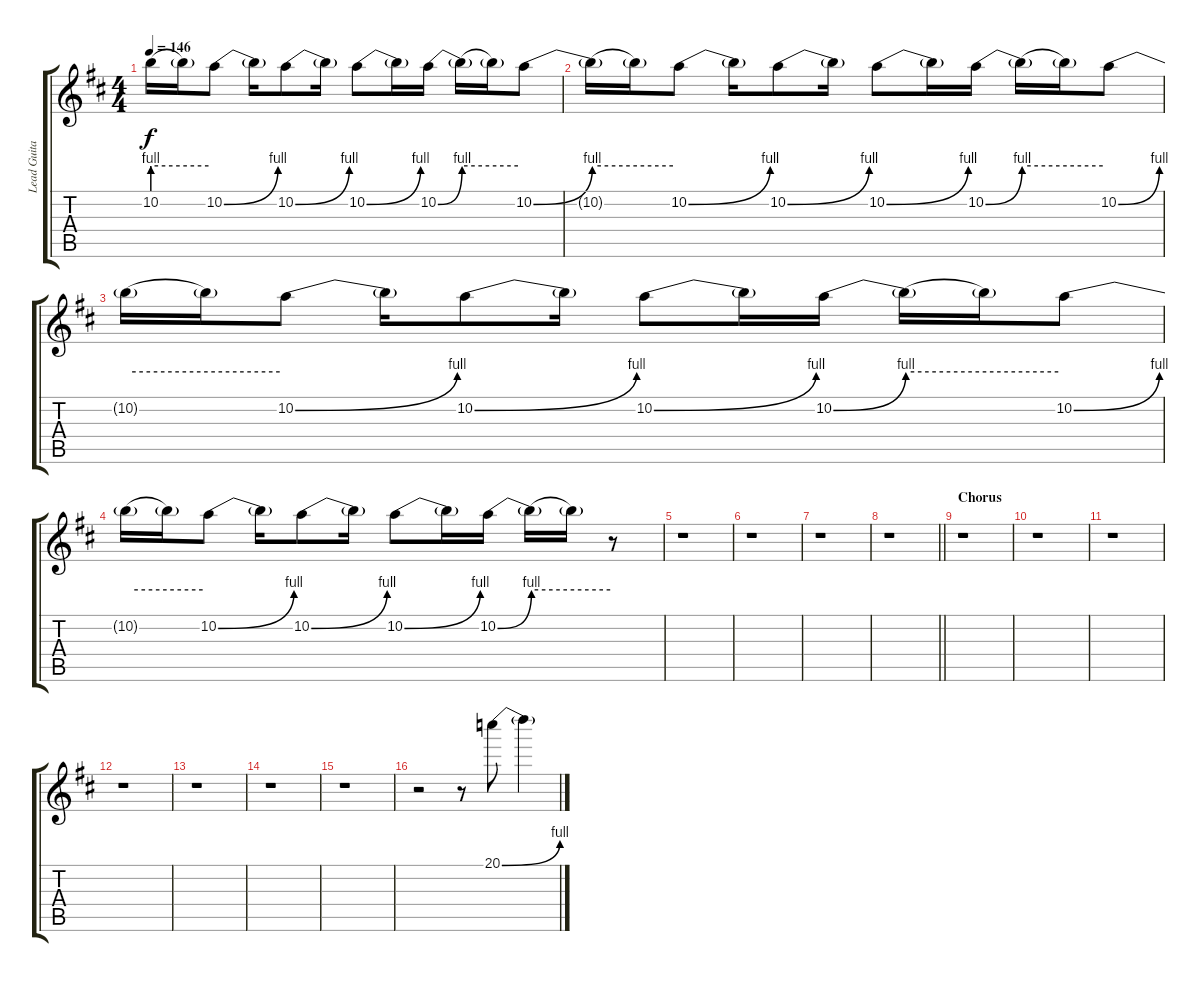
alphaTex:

\track ("Lead Guitar" "Lead Guita") {instrument distortionguitar}
\staff {score tabs}
\tuning (E4 B3 G3 D3 A2 E2) {hide}
\ts (4 4)
\tempo 146
\clef g2
\ks d
10.2{be (hold 0 4 60 4) t}.16{dy f} 10.2{t}.16 10.2{be (bend 0 0 60 4)}.8 10.2{t}.16 10.2{be (bend 0 0 60 4)}.8 10.2{t}.16 10.2{be (bend 0 0 60 4)}.8 10.2{t}.16 10.2{be (bend 0 0 60 4)}.16 10.2{be (hold 0 4 60 4) t}.16 10.2{t}.16 10.2{be (bend 0 0 60 4)}.8 |
10.2{be (hold 0 4 60 4) t}.16 10.2{t}.16 10.2{be (bend 0 0 60 4)}.8 10.2{t}.16 10.2{be (bend 0 0 60 4)}.8 10.2{t}.16 10.2{be (bend 0 0 60 4)}.8 10.2{t}.16 10.2{be (bend 0 0 60 4)}.16 10.2{be (hold 0 4 60 4) t}.16 10.2{t}.16 10.2{be (bend 0 0 60 4)}.8 |
10.2{be (hold 0 4 60 4) t}.16 10.2{t}.16 10.2{be (bend 0 0 60 4)}.8 10.2{t}.16 10.2{be (bend 0 0 60 4)}.8 10.2{t}.16 10.2{be (bend 0 0 60 4)}.8 10.2{t}.16 10.2{be (bend 0 0 60 4)}.16 10.2{be (hold 0 4 60 4) t}.16 10.2{t}.16 10.2{be (bend 0 0 60 4)}.8 |
10.2{be (hold 0 4 60 4) t}.16 10.2{t}.16 10.2{be (bend 0 0 60 4)}.8 10.2{t}.16 10.2{be (bend 0 0 60 4)}.8 10.2{t}.16 10.2{be (bend 0 0 60 4)}.8 10.2{t}.16 10.2{be (bend 0 0 60 4)}.16 10.2{be (hold 0 4 60 4) t}.16 10.2{t}.16 r.8 |
r.1 |
r.1 |
r.1 |
\barLineRight lightlight
r.1 |
\section ("" "Chorus")
r.1 |
r.1 |
r.1 |
r.1 |
r.1 |
r.1 |
r.1 |
r.2 r.8 20.1{be (bend 0 0 60 4)}.8 20.1{t}.4
